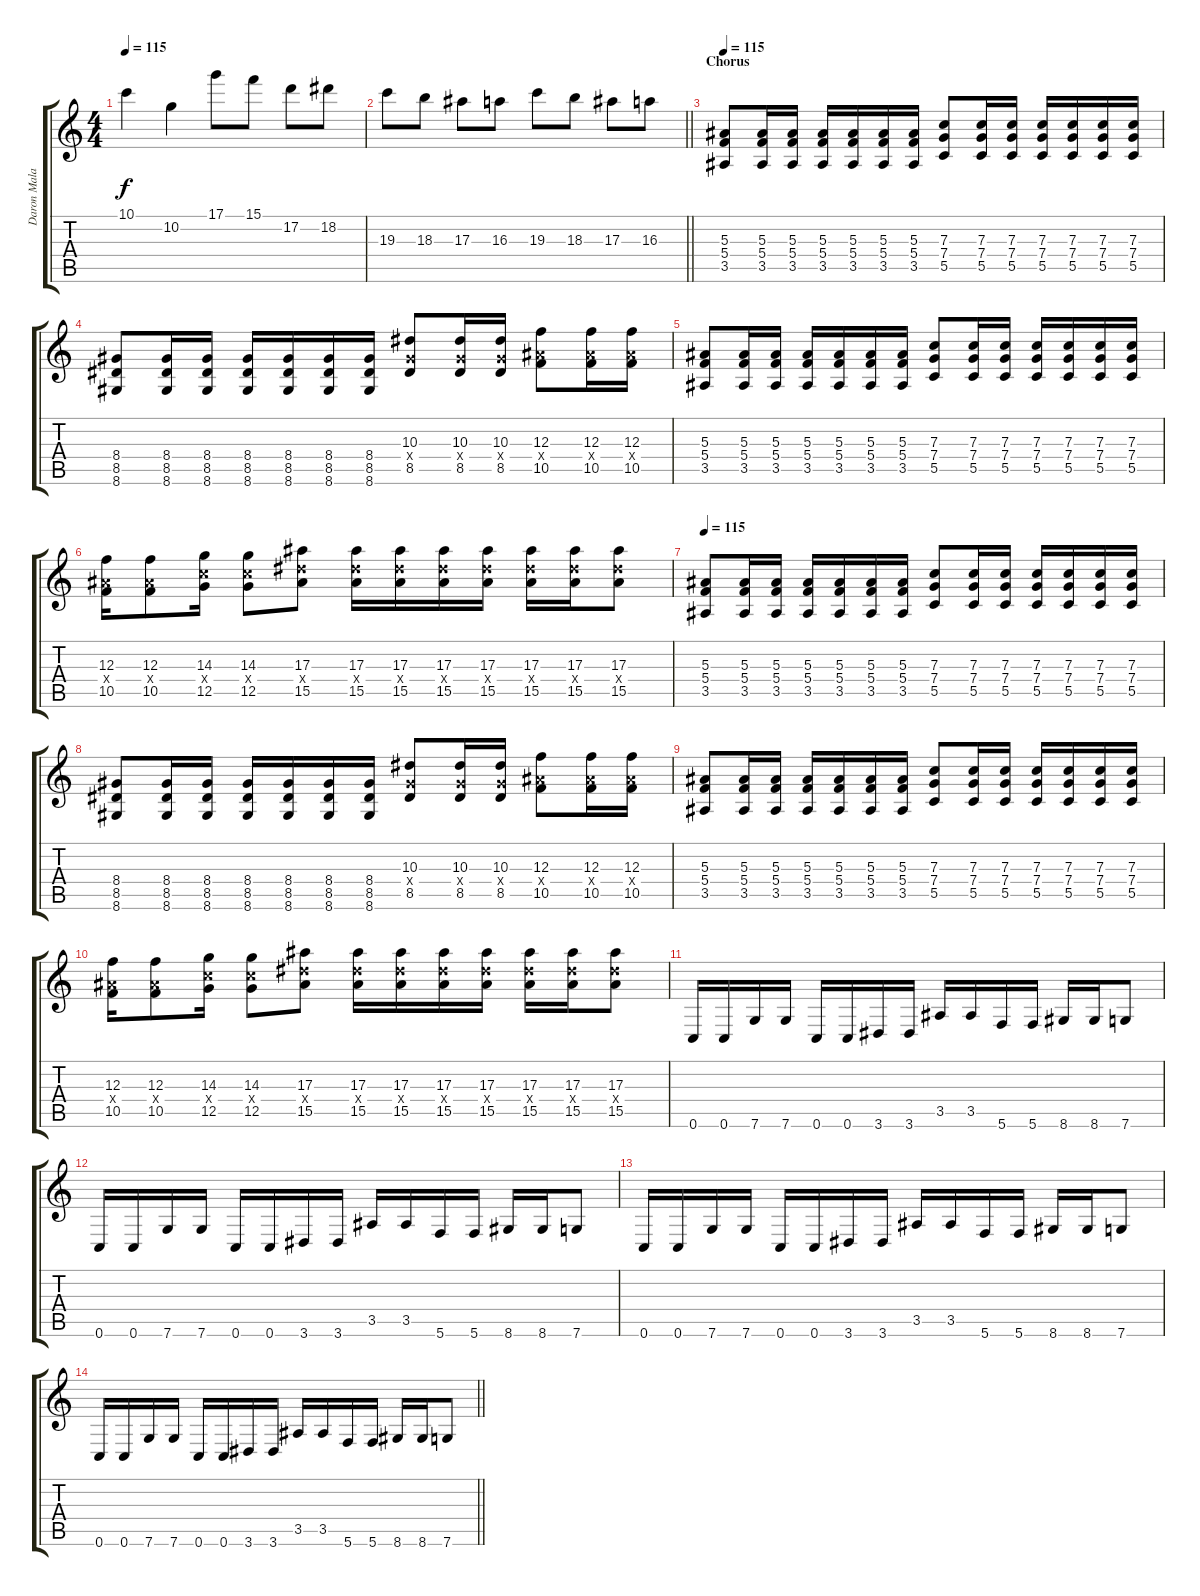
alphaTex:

\track ("Daron Malakian" "Daron Mala") {instrument distortionguitar}
\staff {score tabs}
\tuning (D4 A3 F3 C3 G2 C2) {hide}
\ts (4 4)
\tempo 115
\clef g2
\ks c
10.1.4{dy f} 10.2.4 17.1.8 15.1.8 17.2.8 18.2.8 |
\barLineRight lightlight
19.3.8 18.3.8 17.3.8 16.3.8 19.3.8 18.3.8 17.3.8 16.3.8 |
\section ("" "Chorus")
\tempo 115
(5.3 5.4 3.5).8 (5.3 5.4 3.5).16 (5.3 5.4 3.5).16 (5.3 5.4 3.5).16 (5.3 5.4 3.5).16 (5.3 5.4 3.5).16 (5.3 5.4 3.5).16 (7.3 7.4 5.5).8 (7.3 7.4 5.5).16 (7.3 7.4 5.5).16 (7.3 7.4 5.5).16 (7.3 7.4 5.5).16 (7.3 7.4 5.5).16 (7.3 7.4 5.5).16 |
(8.4 8.5 8.6).8 (8.4 8.5 8.6).16 (8.4 8.5 8.6).16 (8.4 8.5 8.6).16 (8.4 8.5 8.6).16 (8.4 8.5 8.6).16 (8.4 8.5 8.6).16 (10.3 8.4{x} 8.5).8 (10.3 8.4{x} 8.5).16 (10.3 8.4{x} 8.5).16 (12.3 10.4{x} 10.5).8 (12.3 10.4{x} 10.5).16 (12.3 10.4{x} 10.5).16 |
(5.3 5.4 3.5).8 (5.3 5.4 3.5).16 (5.3 5.4 3.5).16 (5.3 5.4 3.5).16 (5.3 5.4 3.5).16 (5.3 5.4 3.5).16 (5.3 5.4 3.5).16 (7.3 7.4 5.5).8 (7.3 7.4 5.5).16 (7.3 7.4 5.5).16 (7.3 7.4 5.5).16 (7.3 7.4 5.5).16 (7.3 7.4 5.5).16 (7.3 7.4 5.5).16 |
(12.3 10.4{x} 10.5).16 (12.3 10.4{x} 10.5).8 (14.3 12.4{x} 12.5).16 (14.3 12.4{x} 12.5).8 (17.3 15.4{x} 15.5).8 (17.3 15.4{x} 15.5).16 (17.3 15.4{x} 15.5).16 (17.3 15.4{x} 15.5).16 (17.3 15.4{x} 15.5).16 (17.3 15.4{x} 15.5).16 (17.3 15.4{x} 15.5).16 (17.3 15.4{x} 15.5).8 |
\tempo 115
(5.3 5.4 3.5).8 (5.3 5.4 3.5).16 (5.3 5.4 3.5).16 (5.3 5.4 3.5).16 (5.3 5.4 3.5).16 (5.3 5.4 3.5).16 (5.3 5.4 3.5).16 (7.3 7.4 5.5).8 (7.3 7.4 5.5).16 (7.3 7.4 5.5).16 (7.3 7.4 5.5).16 (7.3 7.4 5.5).16 (7.3 7.4 5.5).16 (7.3 7.4 5.5).16 |
(8.4 8.5 8.6).8 (8.4 8.5 8.6).16 (8.4 8.5 8.6).16 (8.4 8.5 8.6).16 (8.4 8.5 8.6).16 (8.4 8.5 8.6).16 (8.4 8.5 8.6).16 (10.3 8.4{x} 8.5).8 (10.3 8.4{x} 8.5).16 (10.3 8.4{x} 8.5).16 (12.3 10.4{x} 10.5).8 (12.3 10.4{x} 10.5).16 (12.3 10.4{x} 10.5).16 |
(5.3 5.4 3.5).8 (5.3 5.4 3.5).16 (5.3 5.4 3.5).16 (5.3 5.4 3.5).16 (5.3 5.4 3.5).16 (5.3 5.4 3.5).16 (5.3 5.4 3.5).16 (7.3 7.4 5.5).8 (7.3 7.4 5.5).16 (7.3 7.4 5.5).16 (7.3 7.4 5.5).16 (7.3 7.4 5.5).16 (7.3 7.4 5.5).16 (7.3 7.4 5.5).16 |
(12.3 10.4{x} 10.5).16 (12.3 10.4{x} 10.5).8 (14.3 12.4{x} 12.5).16 (14.3 12.4{x} 12.5).8 (17.3 15.4{x} 15.5).8 (17.3 15.4{x} 15.5).16 (17.3 15.4{x} 15.5).16 (17.3 15.4{x} 15.5).16 (17.3 15.4{x} 15.5).16 (17.3 15.4{x} 15.5).16 (17.3 15.4{x} 15.5).16 (17.3 15.4{x} 15.5).8 |
0.6.16 0.6.16 7.6.16 7.6.16 0.6.16 0.6.16 3.6.16 3.6.16 3.5.16 3.5.16 5.6.16 5.6.16 8.6.16 8.6.16 7.6.8 |
0.6.16 0.6.16 7.6.16 7.6.16 0.6.16 0.6.16 3.6.16 3.6.16 3.5.16 3.5.16 5.6.16 5.6.16 8.6.16 8.6.16 7.6.8 |
0.6.16 0.6.16 7.6.16 7.6.16 0.6.16 0.6.16 3.6.16 3.6.16 3.5.16 3.5.16 5.6.16 5.6.16 8.6.16 8.6.16 7.6.8 |
\barLineRight lightlight
0.6.16 0.6.16 7.6.16 7.6.16 0.6.16 0.6.16 3.6.16 3.6.16 3.5.16 3.5.16 5.6.16 5.6.16 8.6.16 8.6.16 7.6.8
